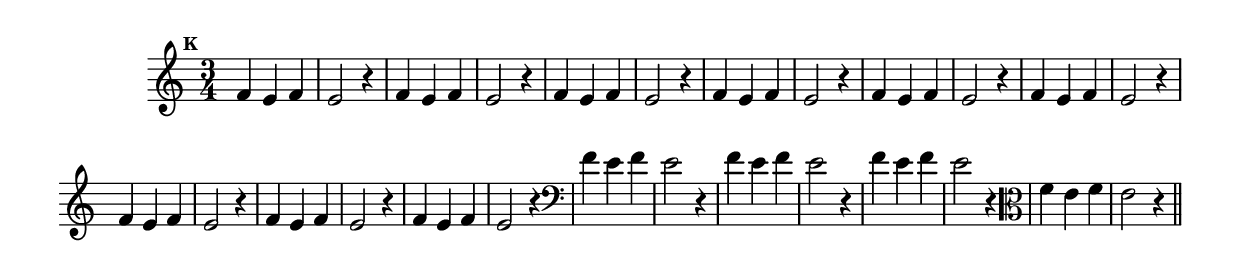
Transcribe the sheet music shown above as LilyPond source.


\version "2.14.2"

%\header { texidoc="Perguntas e Respostas"}

\relative c' {

  \override Staff.TimeSignature #'style = #'()
  \time 3/4 
  \override Score.BarNumber #'transparent = ##t
                                %\override Score.RehearsalMark #'font-family = #'roman
  \override Score.RehearsalMark #'font-size = #-2
  \override Score.BarNumber #'transparent = ##t
  \set Score.markFormatter = #format-mark-numbers

  \mark 10 

                                % CLARINETE

  \tag #'cl {
    f4 e f | e2 r4 
  }

                                % FLAUTA

  \tag #'fl {
    f4 e f | e2 r4 
  }

                                % OBOÉ

  \tag #'ob {
    f4 e f | e2 r4 
  }

                                % SAX ALTO

  \tag #'saxa {
    f4 e f | e2 r4 
  }

                                % SAX TENOR

  \tag #'saxt {
    f4 e f | e2 r4 
  }

                                % SAX GENES

  \tag #'saxg {
    f4 e f | e2 r4 
  }

                                % TROMPETE

  \tag #'tpt {
    f4 e f | e2 r4 
  }

                                % TROMPA

  \tag #'tpa {
    f4 e f | e2 r4 
  }

                                % TROMPA OP

  \tag #'tpaop {
    f4 e f | e2 r4 
  }

                                % TROMBONE

  \tag #'tbn {
    \clef bass
    f4 e f | e2 r4 
  }

                                % TUBA MIB

  \tag #'tbamib {
    \clef bass
    f4 e f | e2 r4 
  }

                                % TUBA SIB

  \tag #'tbasib {
    \clef bass
    f4 e f | e2 r4 
  }

                                % VIOLA

  \tag #'vla {
    \clef alto
    f4 e f | e2 r4 
  }

                                % FINAL

  \bar "||"

}
